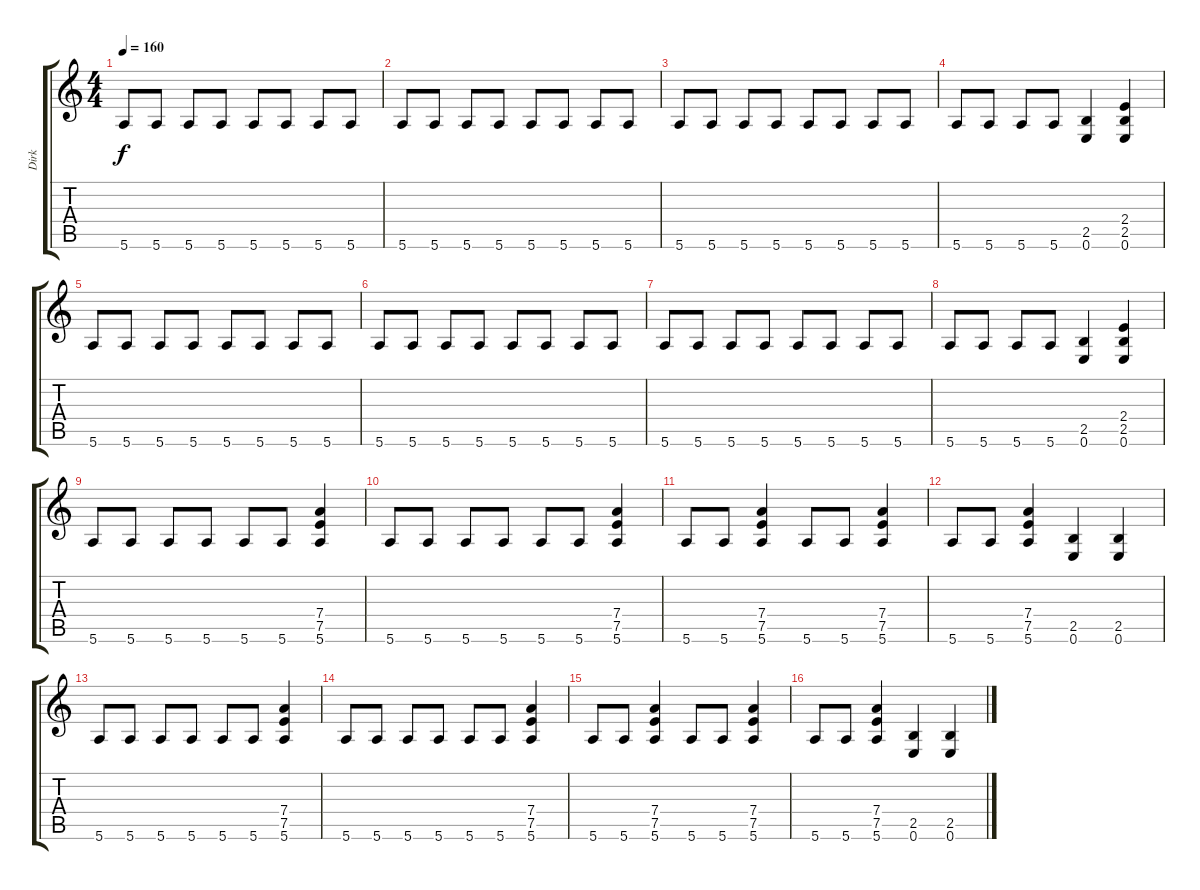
\track ("Dirk" "Dirk") {instrument distortionguitar}
\staff {score tabs}
\tuning (E4 B3 G3 D3 A2 E2) {hide}
\ts (4 4)
\tempo 160
\clef g2
\ks c
5.6.8{dy f} 5.6.8 5.6.8 5.6.8 5.6.8 5.6.8 5.6.8 5.6.8 |
5.6.8 5.6.8 5.6.8 5.6.8 5.6.8 5.6.8 5.6.8 5.6.8 |
5.6.8 5.6.8 5.6.8 5.6.8 5.6.8 5.6.8 5.6.8 5.6.8 |
5.6.8 5.6.8 5.6.8 5.6.8 (2.5 0.6).4 (2.4 2.5 0.6).4 |
5.6.8 5.6.8 5.6.8 5.6.8 5.6.8 5.6.8 5.6.8 5.6.8 |
5.6.8 5.6.8 5.6.8 5.6.8 5.6.8 5.6.8 5.6.8 5.6.8 |
5.6.8 5.6.8 5.6.8 5.6.8 5.6.8 5.6.8 5.6.8 5.6.8 |
5.6.8 5.6.8 5.6.8 5.6.8 (2.5 0.6).4 (2.4 2.5 0.6).4 |
5.6.8 5.6.8 5.6.8 5.6.8 5.6.8 5.6.8 (7.4 7.5 5.6).4 |
5.6.8 5.6.8 5.6.8 5.6.8 5.6.8 5.6.8 (7.4 7.5 5.6).4 |
5.6.8 5.6.8 (7.4 7.5 5.6).4 5.6.8 5.6.8 (7.4 7.5 5.6).4 |
5.6.8 5.6.8 (7.4 7.5 5.6).4 (2.5 0.6).4 (2.5 0.6).4 |
5.6.8 5.6.8 5.6.8 5.6.8 5.6.8 5.6.8 (7.4 7.5 5.6).4 |
5.6.8 5.6.8 5.6.8 5.6.8 5.6.8 5.6.8 (7.4 7.5 5.6).4 |
5.6.8 5.6.8 (7.4 7.5 5.6).4 5.6.8 5.6.8 (7.4 7.5 5.6).4 |
5.6.8 5.6.8 (7.4 7.5 5.6).4 (2.5 0.6).4 (2.5 0.6).4
